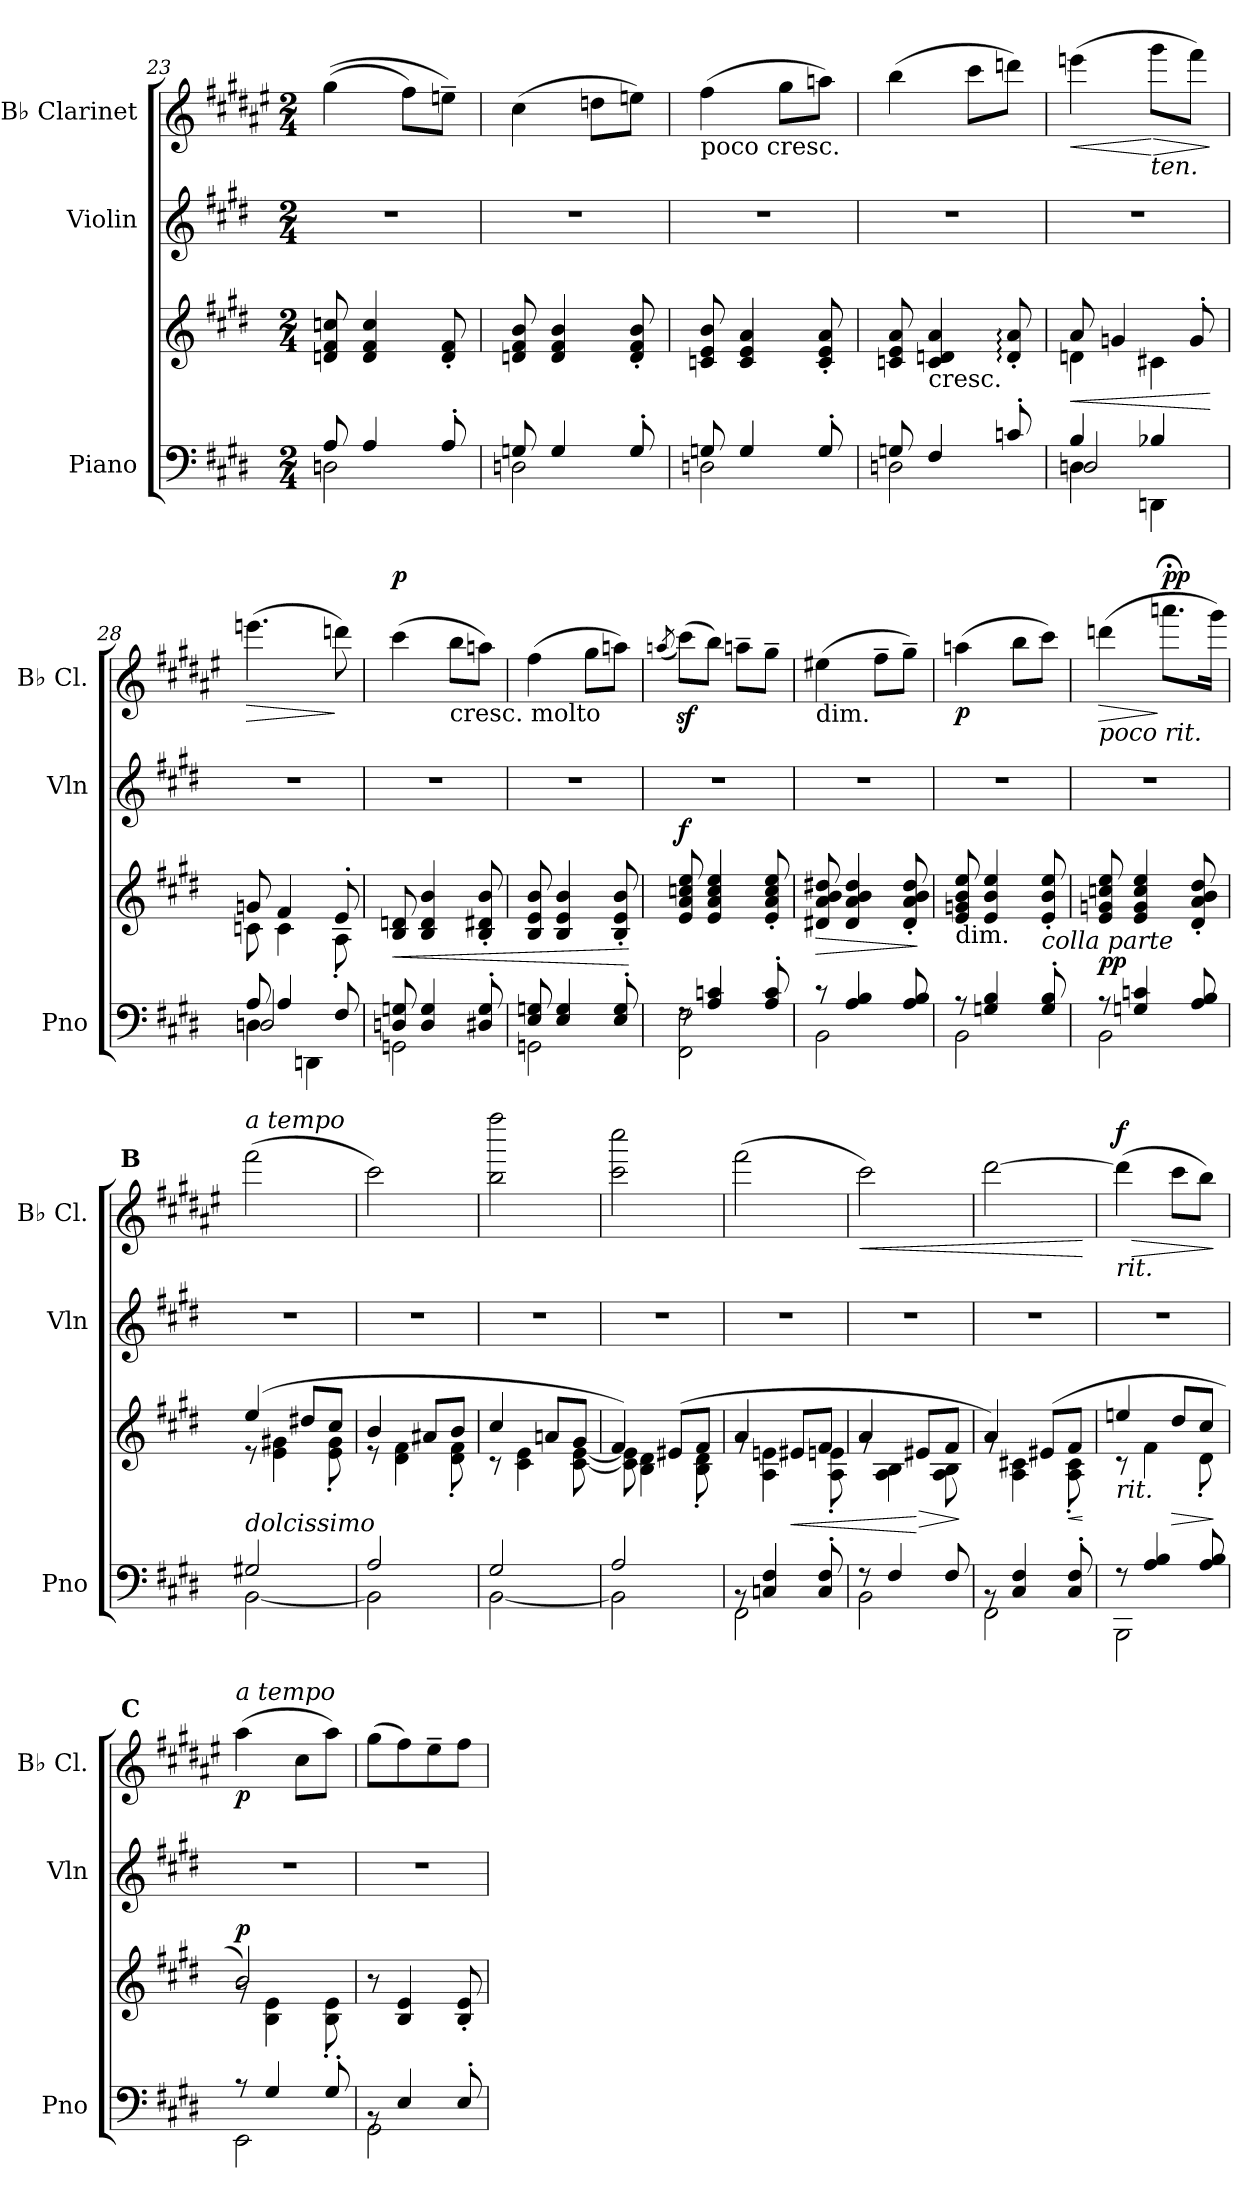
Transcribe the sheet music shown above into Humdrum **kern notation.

**kern	**kern	**dynam	**kern	**kern	**dynam
*part3	*part3	*part3	*part2	*part1	*part1
*staff4	*staff3	*staff3/4	*staff2	*staff1	*staff1
*I"Piano	*	*	*I"Violin	*I"B♭ Clarinet	*
*I'Pno	*	*	*I'Vln	*I'B♭ Cl.	*
*clefF4	*clefG2	*	*clefG2	*clefG2	*
*	*	*	*	*ITrd1c2	*
*k[f#c#g#d#]	*k[f#c#g#d#]	*	*k[f#c#g#d#]	*k[f#c#g#d#]	*
*M2/4	*M2/4	*	*M2/4	*M2/4	*
=23	=23	=23	=23	=23	=23
*^	*	*	*	*	*
8A/	2Dn\	8dn/ 8f#/ 8ccn/	.	2r	(>(>4ff#\	.
4A/	.	4d/ 4f#/ 4cc/	.	.	.	.
.	.	.	.	.	8ee\L)	.
8A'/	.	8d/' 8f#/'	.	.	8ddn~\J)	.
!!LO:LB:g=z
=24	=24	=24	=24	=24	=24	=24
8Gn/	2Dn\	8dn/ 8f#/ 8b/	.	2r	(>4b\	.
4G/	.	4d/ 4f#/ 4b/	.	.	.	.
.	.	.	.	.	8ccn\L	.
8G'/	.	8d/' 8f#/' 8b/'	.	.	8ddn\J)	.
=25	=25	=25	=25	=25	=25	=25
!	!	!	!	!	!LO:TX:b:t=poco cresc.	!
8Gn/	2Dn\	8cn/ 8e/ 8b/	.	2r	(>4ee\	.
4G/	.	4c/ 4e/ 4a/	.	.	.	.
.	.	.	.	.	8ff#\L	.
8G'/	.	8c/' 8e/' 8a/'	.	.	8ggn\J)	.
=26	=26	=26	=26	=26	=26	=26
8Gn/	2Dn\	8cn/ 8e/ 8a/	.	2r	(>4aa\	.
!	!	!LO:TX:b:t=cresc.	!	!	!	!
4F#/	.	4c/ 4dn/ 4a/	.	.	.	.
.	.	.	.	.	8bb\L	.
8cn'/	.	8d/:' 8a/:'	.	.	8cccn\J)	.
=27	=27	=27	=27	=27	=27	=27
*	*^	*	*	*	*	*
!	!	!	!	!LO:HP:b	!	!	!LO:HP:b
*	*	*	*^	*	*	*	*
4B/	4Dn\	2D/	8a/	4dn\	<	2r	(>4dddn\	<
.	.	.	4gn/	.	.	.	.	.
!	!	!	!	!	!	!	!LO:TX:b:i:t=ten.	!
!	!	!	!	!	!	!	!	!LO:HP:n=1:b
4B-X/	4DDn\	.	.	4c#X\	.	.	8fff#\L	[ >
.	.	.	8g'/	.	.	.	8eee\J)	.
*v	*v	*v	*	*	*	*	*	*
*	*v	*v	*	*	*	*
.	.	[	.	.	]
=28	=28	=28	=28	=28	=28
*^	*^	*	*	*	*
*	*^	*	*	*	*	*	*
!	!	!	!	!	!	!	!	!LO:HP:b
8A/	4Dn\	2D/	8gn/	8cn\	.	2r	(>4.dddn\	>
4A/	.	.	4f#/	4c\	.	.	.	.
.	4DDn\	.	.	.	.	.	.	.
8F#/	.	.	8e'/	8A'\	.	.	8cccn\)	]
*	*v	*v	*	*	*	*	*	*
=29	=29	=29	=29	=29	=29	=29	=29
!	!	!	!	!LO:HP:b	!	!	!LO:DY:a
*	*	*v	*v	*	*	*	*
8Dn/ 8Gn/	2GGn\	8B/ 8dn/	<	2r	(>4bb\	p
4D/ 4G/	.	4B/ 4d/ 4b/	.	.	.	.
!	!	!	!	!	!LO:TX:b:t=cresc. molto	!
.	.	.	.	.	8aa\L	.
8D#X/' 8G/'	.	8B/' 8d#X/' 8b/'	.	.	8ggn\J)	.
=30	=30	=30	=30	=30	=30	=30
8E/ 8Gn/	2GGn\	8B/ 8e/ 8b/	.	2r	(>4ee\	.
4E/ 4G/	.	4B/ 4e/ 4b/	.	.	.	.
.	.	.	.	.	8ff#\L	.
8E/' 8G/'	.	8B/' 8e/' 8b/'	.	.	8ggn\J)	.
*v	*v	*	*	*	*	*
.	.	[	.	.	.
=31	=31	=31	=31	=31	=31
.	.	.	.	(<8qggn/	.
*^	*	*	*	*	*
!	!	!	!LO:DY:a	!	!	!
8rF	2FF#\ 2F#\	8e/ 8a/ 8ccn/ 8ee/	f	2r	(>8bbz>\L)	.
4A/ 4cn/	.	4e/ 4a/ 4cc/ 4ee/	.	.	8aa\J)	.
.	.	.	.	.	8gg~\L	.
8A/' 8c/'	.	8e/' 8a/' 8cc/' 8ee/'	.	.	8ff#~\J	.
=32	=32	=32	=32	=32	=32	=32
!	!	!	!	!	!LO:TX:b:t=dim.	!
!	!	!	!LO:HP:b	!	!	!
8r	2BB\	8d#X/ 8a/ 8b/ 8dd#X/	>	2r	(>4dd#X\	.
4A/ 4B/	.	4d#/ 4a/ 4b/ 4dd#/	.	.	.	.
.	.	.	.	.	8ee~\L	.
8A/ 8B/	.	8d#/' 8a/' 8b/' 8dd#/'	.	.	8ff#~\J)	.
*v	*v	*	*	*	*	*
.	.	]	.	.	.
!!LO:LB:g=z
=33	=33	=33	=33	=33	=33
*^	*	*	*	*	*
!	!	!LO:TX:b:t=dim.	!	!	!	!
!	!	!	!	!	!	!LO:DY:b
8r	2BB\	8e/ 8gn/ 8b/ 8ee/	.	2r	(>4ggn\	p
4Gn/ 4B/	.	4e/ 4b/ 4ee/	.	.	.	.
.	.	.	.	.	8aa\L	.
!	!	!LO:TX:b:i:t=colla parte	!	!	!	!
8G/' 8B/'	.	8e/' 8b/' 8ee/'	.	.	8bb\J)	.
=34	=34	=34	=34	=34	=34	=34
!	!	!	!	!	!LO:TX:b:i:t=poco rit.	!
!	!	!	!LO:DY:a=2	!	!	!LO:HP:b
8r	2BB\	8e/ 8gn/ 8ccn/ 8ee/	pp	2r	(>4cccn\	>
4Gn/ 4cn/	.	4e/ 4g/ 4cc/ 4ee/	.	.	.	.
!	!	!	!	!	!	!LO:DY:n=1:a
.	.	.	.	.	8.gggn;<\L	] pp
8A/ 8B/	.	8d#/' 8a/' 8b/' 8dd#/'	.	.	.	.
.	.	.	.	.	16fff#\Jk)	.
!!LO:REH:place=s1:a:B:enc=none:fs=14:t=B
=35	=35	=35	=35	=35	=35	=35
*	*	*^	*	*	*	*
!	!	!	!	!	!	!LO:TX:a:i:t=a tempo	!
!LO:TX:a:i:t=dolcissimo	!	!	!	!	!	!	!
2G#X/	[2BB\	(>4ee/	8r	.	2r	(>2eee\	.
.	.	.	4e\ 4g#X\	.	.	.	.
.	.	8dd#X/L	.	.	.	.	.
.	.	8cc#/J	8e\' 8g#\'	.	.	.	.
=36	=36	=36	=36	=36	=36	=36	=36
2A/	2BB\]	4b/	8r	.	2r	2bb\)	.
.	.	.	4d#\ 4f#\	.	.	.	.
.	.	8a#X/L	.	.	.	.	.
.	.	8b/J	8d#\' 8f#\'	.	.	.	.
=37	=37	=37	=37	=37	=37	=37	=37
2G#/	[2BB\	4cc#/	8r	.	2r	2aa\ 2eeee\	.
.	.	.	4c#\ 4e\	.	.	.	.
.	.	8an/L	.	.	.	.	.
.	.	8g#/J	[8c#\ [8e\	.	.	.	.
=38	=38	=38	=38	=38	=38	=38	=38
2A/	2BB\]	4f#/)	8c#\] 8e\]	.	2r	2bb\ 2bbb\	.
.	.	.	4B\ 4d#\	.	.	.	.
.	.	(>8e#X/L	.	.	.	.	.
.	.	8f#/J	8B\' 8d#\'	.	.	.	.
=39	=39	=39	=39	=39	=39	=39	=39
8rBB	2FF#\	4a/	8rg	.	2r	(>2eee\	.
4Cn/ 4F#/	.	.	4A\ 4en\	.	.	.	.
!	!	!	!	!LO:HP:b	!	!	!
.	.	8e#X/L	.	<	.	.	.
8C/' 8F#/'	.	8f#/J	8A\' 8en\'	.	.	.	.
=40	=40	=40	=40	=40	=40	=40	=40
!	!	!	!	!	!	!	!LO:HP:b
8r	2BB\	4a/	8rg	.	2r	2bb\)	<
4F#/	.	.	4A\ 4B\	.	.	.	.
!	!	!	!	!LO:HP:n=1:b	!	!	!
.	.	8e#X/L	.	[ >	.	.	.
8F#/	.	8f#/J	8A\ 8B\	.	.	.	.
*v	*v	*	*	*	*	*	*
*	*v	*v	*	*	*	*
.	.	]	.	.	.
=41	=41	=41	=41	=41	=41
*^	*^	*	*	*	*
8rBB	2FF#\	4a/)	8rg	.	2r	[2ccc#\	.
4C#/ 4F#/	.	.	4A\ 4c#X\	.	.	.	.
.	.	(>8e#X/L	.	.	.	.	.
!	!	!	!	!LO:HP:b	!	!	!
8C#/' 8F#/'	.	8f#/J	8A\' 8c#\'	<	.	.	.
*v	*v	*	*	*	*	*	*
*	*v	*v	*	*	*	*
.	.	[	.	.	[
=42	=42	=42	=42	=42	=42
*^	*^	*	*	*	*
!	!	!	!	!	!	!LO:TX:b:i:t=rit.	!
!	!	!LO:TX:b:i:t=rit.	!	!	!	!	!
!	!	!	!	!	!	!	!LO:HP:b
!	!	!	!	!	!	!	!LO:DY:n=1:a
8r	2BBB\	4een/	8r	.	2r	(>4ccc#\]	> f
4A/ 4B/	.	.	4f#\	.	.	.	.
!	!	!	!	!LO:HP:b	!	!	!
.	.	8dd#/L	.	>	.	8bb\L	.
8A/ 8B/	.	8cc#/J	8d#'\	.	.	8aa\J)	.
*v	*v	*	*	*	*	*	*
*	*v	*v	*	*	*	*
.	.	]	.	.	]
!!LO:REH:place=s1:a:B:enc=none:fs=14:t=C
=43	=43	=43	=43	=43	=43
*^	*^	*	*	*	*
!	!	!	!	!	!	!LO:TX:a:i:t=a tempo	!
!	!	!	!	!LO:DY:a	!	!	!LO:DY:b
8r	2EE\	2b/)	8rg	p	2r	(>4gg#\	p
4G#/	.	.	4B\ 4e\	.	.	.	.
.	.	.	.	.	.	8b\L	.
8G#'/	.	.	8B\' 8e\'	.	.	8gg#\J)	.
*	*	*v	*v	*	*	*	*
=44	=44	=44	=44	=44	=44	=44
8rBB	2GG#\	8r	.	2r	(>8ff#\L	.
4E/	.	4B/ 4e/	.	.	8ee\)	.
.	.	.	.	.	8dd#~\	.
8E'/	.	8B/' 8e/'	.	.	8ee\J	.
*v	*v	*	*	*	*	*
=	=	=	=	=	=
*-	*-	*-	*-	*-	*-
